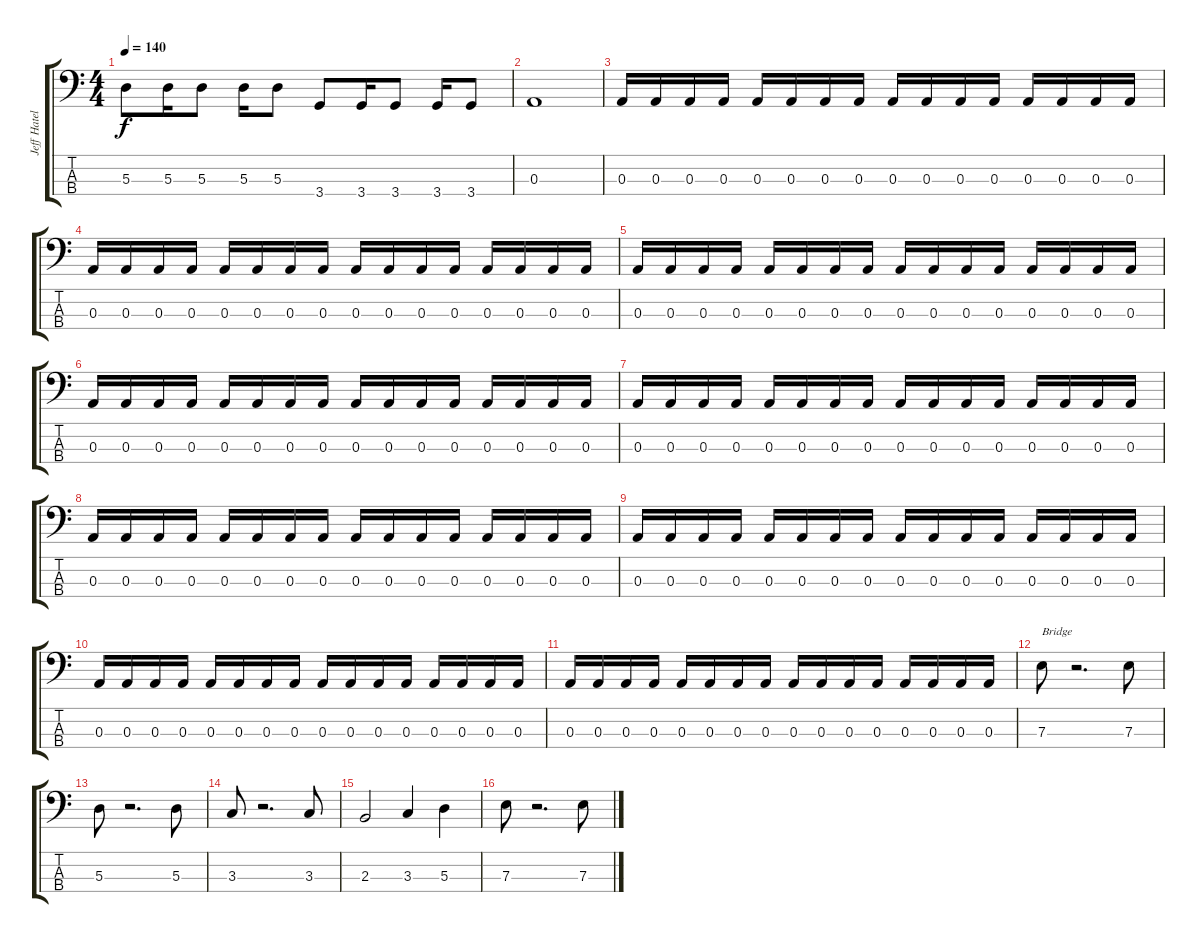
\track ("Jeff Hately" "Jeff Hatel") {instrument electricbassfinger}
\staff {score tabs}
\tuning (G2 D2 A1 E1) {hide}
\ts (4 4)
\tempo 140
\clef f4
\ks c
5.3.8{dy f} 5.3.16 5.3.8 5.3.16 5.3.8 3.4.8 3.4.16 3.4.8 3.4.16 3.4.8 |
0.3.1 |
0.3.16 0.3.16 0.3.16 0.3.16 0.3.16 0.3.16 0.3.16 0.3.16 0.3.16 0.3.16 0.3.16 0.3.16 0.3.16 0.3.16 0.3.16 0.3.16 |
0.3.16 0.3.16 0.3.16 0.3.16 0.3.16 0.3.16 0.3.16 0.3.16 0.3.16 0.3.16 0.3.16 0.3.16 0.3.16 0.3.16 0.3.16 0.3.16 |
0.3.16 0.3.16 0.3.16 0.3.16 0.3.16 0.3.16 0.3.16 0.3.16 0.3.16 0.3.16 0.3.16 0.3.16 0.3.16 0.3.16 0.3.16 0.3.16 |
0.3.16 0.3.16 0.3.16 0.3.16 0.3.16 0.3.16 0.3.16 0.3.16 0.3.16 0.3.16 0.3.16 0.3.16 0.3.16 0.3.16 0.3.16 0.3.16 |
0.3.16 0.3.16 0.3.16 0.3.16 0.3.16 0.3.16 0.3.16 0.3.16 0.3.16 0.3.16 0.3.16 0.3.16 0.3.16 0.3.16 0.3.16 0.3.16 |
0.3.16 0.3.16 0.3.16 0.3.16 0.3.16 0.3.16 0.3.16 0.3.16 0.3.16 0.3.16 0.3.16 0.3.16 0.3.16 0.3.16 0.3.16 0.3.16 |
0.3.16 0.3.16 0.3.16 0.3.16 0.3.16 0.3.16 0.3.16 0.3.16 0.3.16 0.3.16 0.3.16 0.3.16 0.3.16 0.3.16 0.3.16 0.3.16 |
0.3.16 0.3.16 0.3.16 0.3.16 0.3.16 0.3.16 0.3.16 0.3.16 0.3.16 0.3.16 0.3.16 0.3.16 0.3.16 0.3.16 0.3.16 0.3.16 |
0.3.16 0.3.16 0.3.16 0.3.16 0.3.16 0.3.16 0.3.16 0.3.16 0.3.16 0.3.16 0.3.16 0.3.16 0.3.16 0.3.16 0.3.16 0.3.16 |
7.3.8{txt "Bridge"} r.2{d} 7.3.8 |
5.3.8 r.2{d} 5.3.8 |
3.3.8 r.2{d} 3.3.8 |
2.3.2 3.3.4 5.3.4 |
7.3.8 r.2{d} 7.3.8
